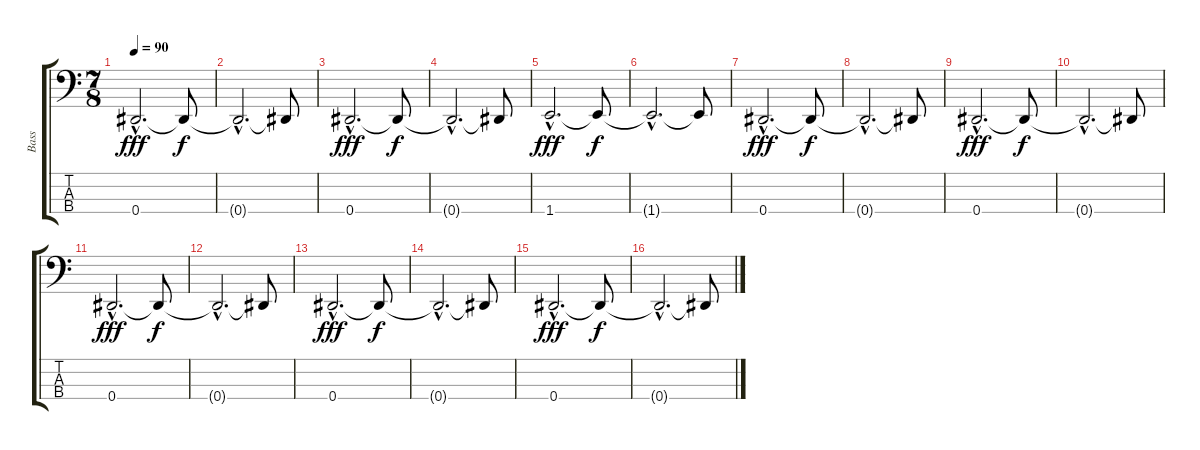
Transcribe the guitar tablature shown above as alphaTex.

\track ("Bass" "Bass") {instrument electricguitarjazz}
\staff {score tabs}
\tuning (Gb2 Db2 Ab1 Eb1) {hide}
\ts (7 8)
\tempo 90
\clef f4
\ks c
0.4{hac}.2{d dy fff} 0.4{t}.8{dy f} |
0.4{hac t}.2{d} 0.4{t}.8 |
0.4{hac}.2{d dy fff} 0.4{t}.8{dy f} |
0.4{hac t}.2{d} 0.4{t}.8 |
1.4{hac}.2{d dy fff} 1.4{t}.8{dy f} |
1.4{hac t}.2{d} 1.4{t}.8 |
0.4{hac}.2{d dy fff} 0.4{t}.8{dy f} |
0.4{hac t}.2{d} 0.4{t}.8 |
0.4{hac}.2{d dy fff} 0.4{t}.8{dy f} |
0.4{hac t}.2{d} 0.4{t}.8 |
0.4{hac}.2{d dy fff} 0.4{t}.8{dy f} |
0.4{hac t}.2{d} 0.4{t}.8 |
0.4{hac}.2{d dy fff} 0.4{t}.8{dy f} |
0.4{hac t}.2{d} 0.4{t}.8 |
0.4{hac}.2{d dy fff} 0.4{t}.8{dy f} |
0.4{hac t}.2{d} 0.4{t}.8
